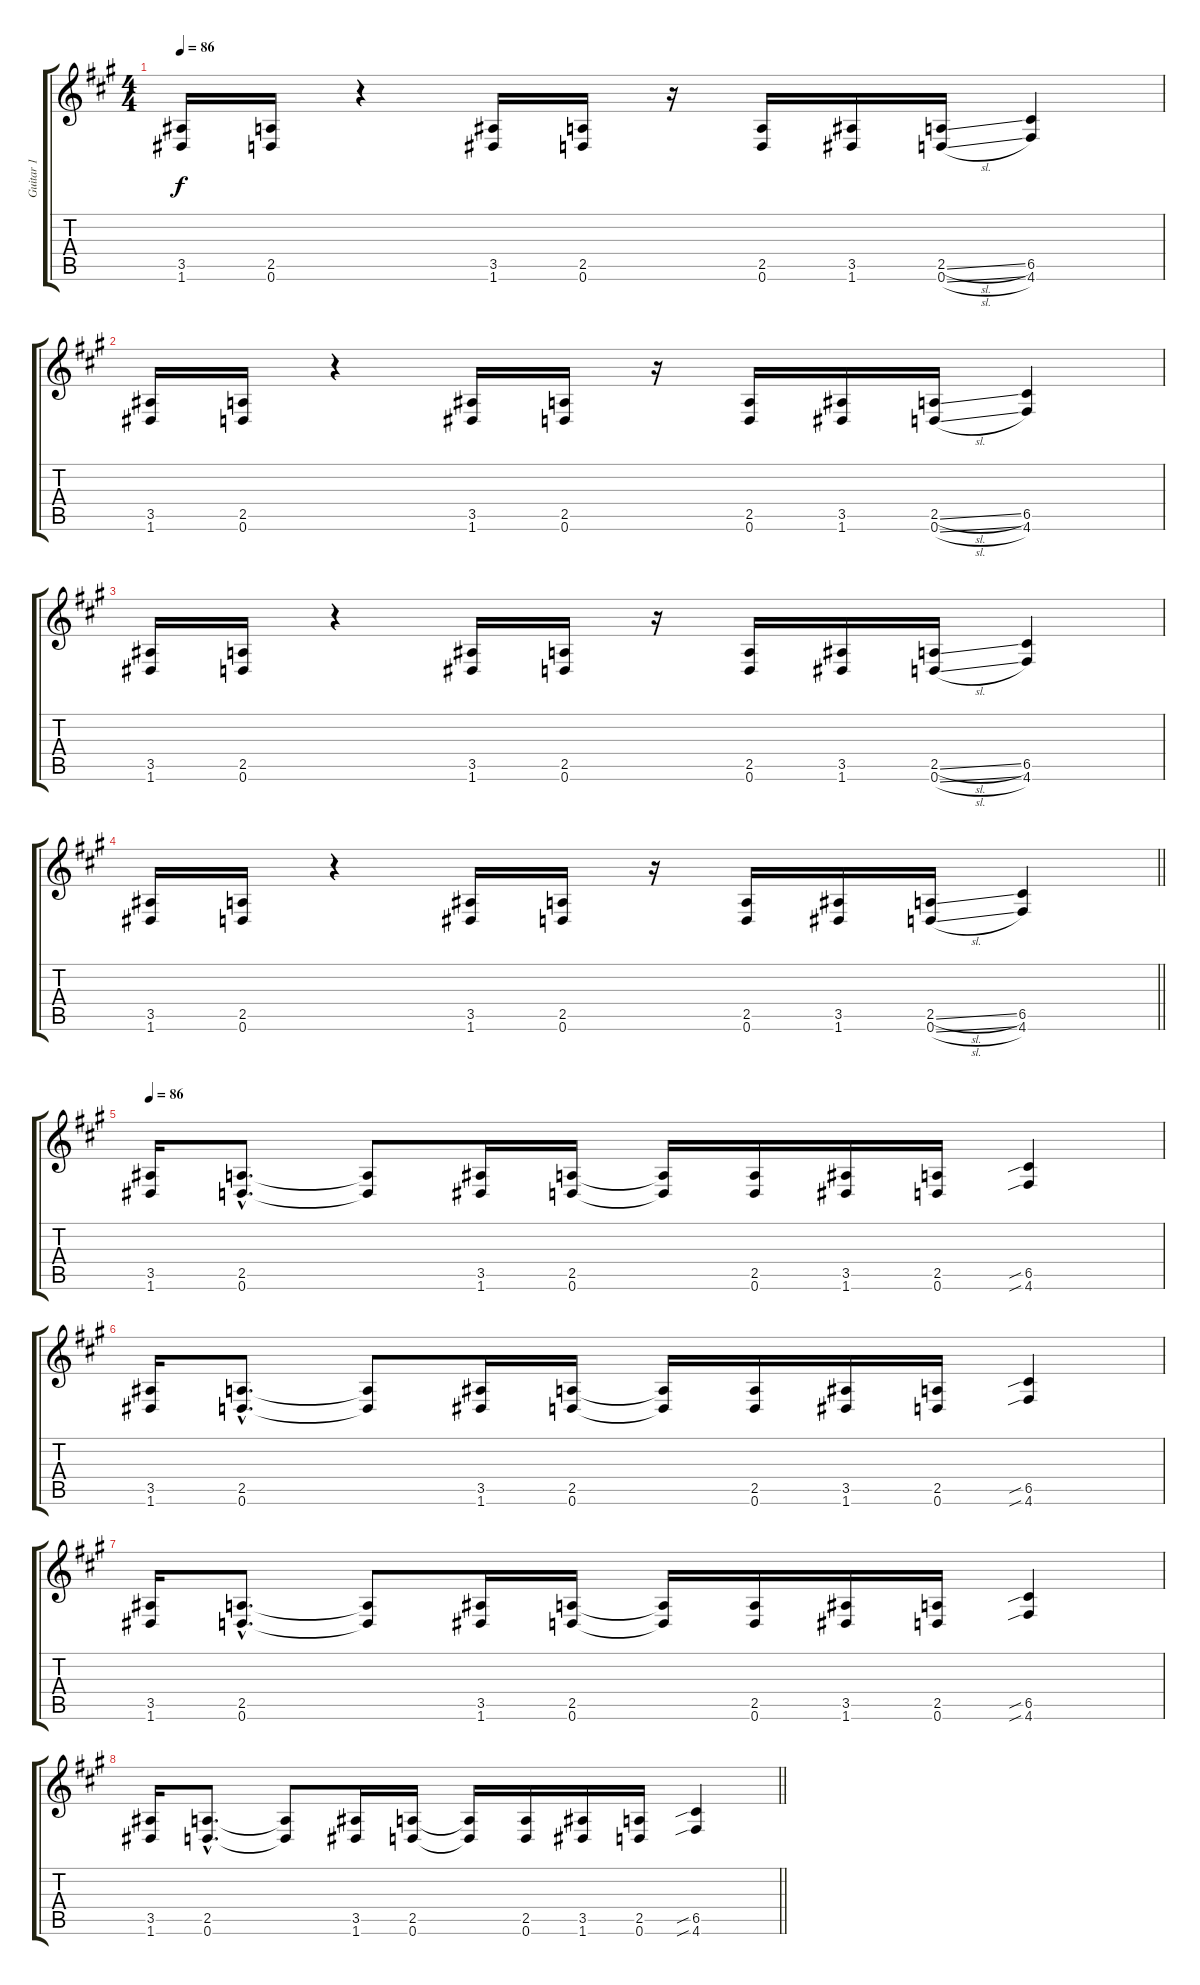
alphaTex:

\track ("Guitar 1" "Guitar 1") {instrument distortionguitar}
\staff {score tabs}
\tuning (D4 A3 F3 C3 G2 D2) {hide}
\ts (4 4)
\tempo 86
\clef g2
\ks f#minor
(3.5 1.6).16{dy f} (2.5 0.6).16 r.4 (3.5 1.6).16 (2.5 0.6).16 r.16 (2.5 0.6).16 (3.5 1.6).16 (2.5{sl} 0.6{sl}).16 (6.5 4.6).4 |
(3.5 1.6).16 (2.5 0.6).16 r.4 (3.5 1.6).16 (2.5 0.6).16 r.16 (2.5 0.6).16 (3.5 1.6).16 (2.5{sl} 0.6{sl}).16 (6.5 4.6).4 |
(3.5 1.6).16 (2.5 0.6).16 r.4 (3.5 1.6).16 (2.5 0.6).16 r.16 (2.5 0.6).16 (3.5 1.6).16 (2.5{sl} 0.6{sl}).16 (6.5 4.6).4 |
\barLineRight lightlight
(3.5 1.6).16 (2.5 0.6).16 r.4 (3.5 1.6).16 (2.5 0.6).16 r.16 (2.5 0.6).16 (3.5 1.6).16 (2.5{sl} 0.6{sl}).16 (6.5 4.6).4 |
\tempo 86
(3.5 1.6).16 (2.5{hac} 0.6{hac}).8{d} (2.5{t} 0.6{t}).8 (3.5 1.6).16 (2.5 0.6).16 (2.5{t} 0.6{t}).16 (2.5 0.6).16 (3.5 1.6).16 (2.5 0.6).16 (6.5{sib} 4.6{sib}).4 |
(3.5 1.6).16 (2.5{hac} 0.6{hac}).8{d} (2.5{t} 0.6{t}).8 (3.5 1.6).16 (2.5 0.6).16 (2.5{t} 0.6{t}).16 (2.5 0.6).16 (3.5 1.6).16 (2.5 0.6).16 (6.5{sib} 4.6{sib}).4 |
(3.5 1.6).16 (2.5{hac} 0.6{hac}).8{d} (2.5{t} 0.6{t}).8 (3.5 1.6).16 (2.5 0.6).16 (2.5{t} 0.6{t}).16 (2.5 0.6).16 (3.5 1.6).16 (2.5 0.6).16 (6.5{sib} 4.6{sib}).4 |
\barLineRight lightlight
(3.5 1.6).16 (2.5{hac} 0.6{hac}).8{d} (2.5{t} 0.6{t}).8 (3.5 1.6).16 (2.5 0.6).16 (2.5{t} 0.6{t}).16 (2.5 0.6).16 (3.5 1.6).16 (2.5 0.6).16 (6.5{sib} 4.6{sib}).4
